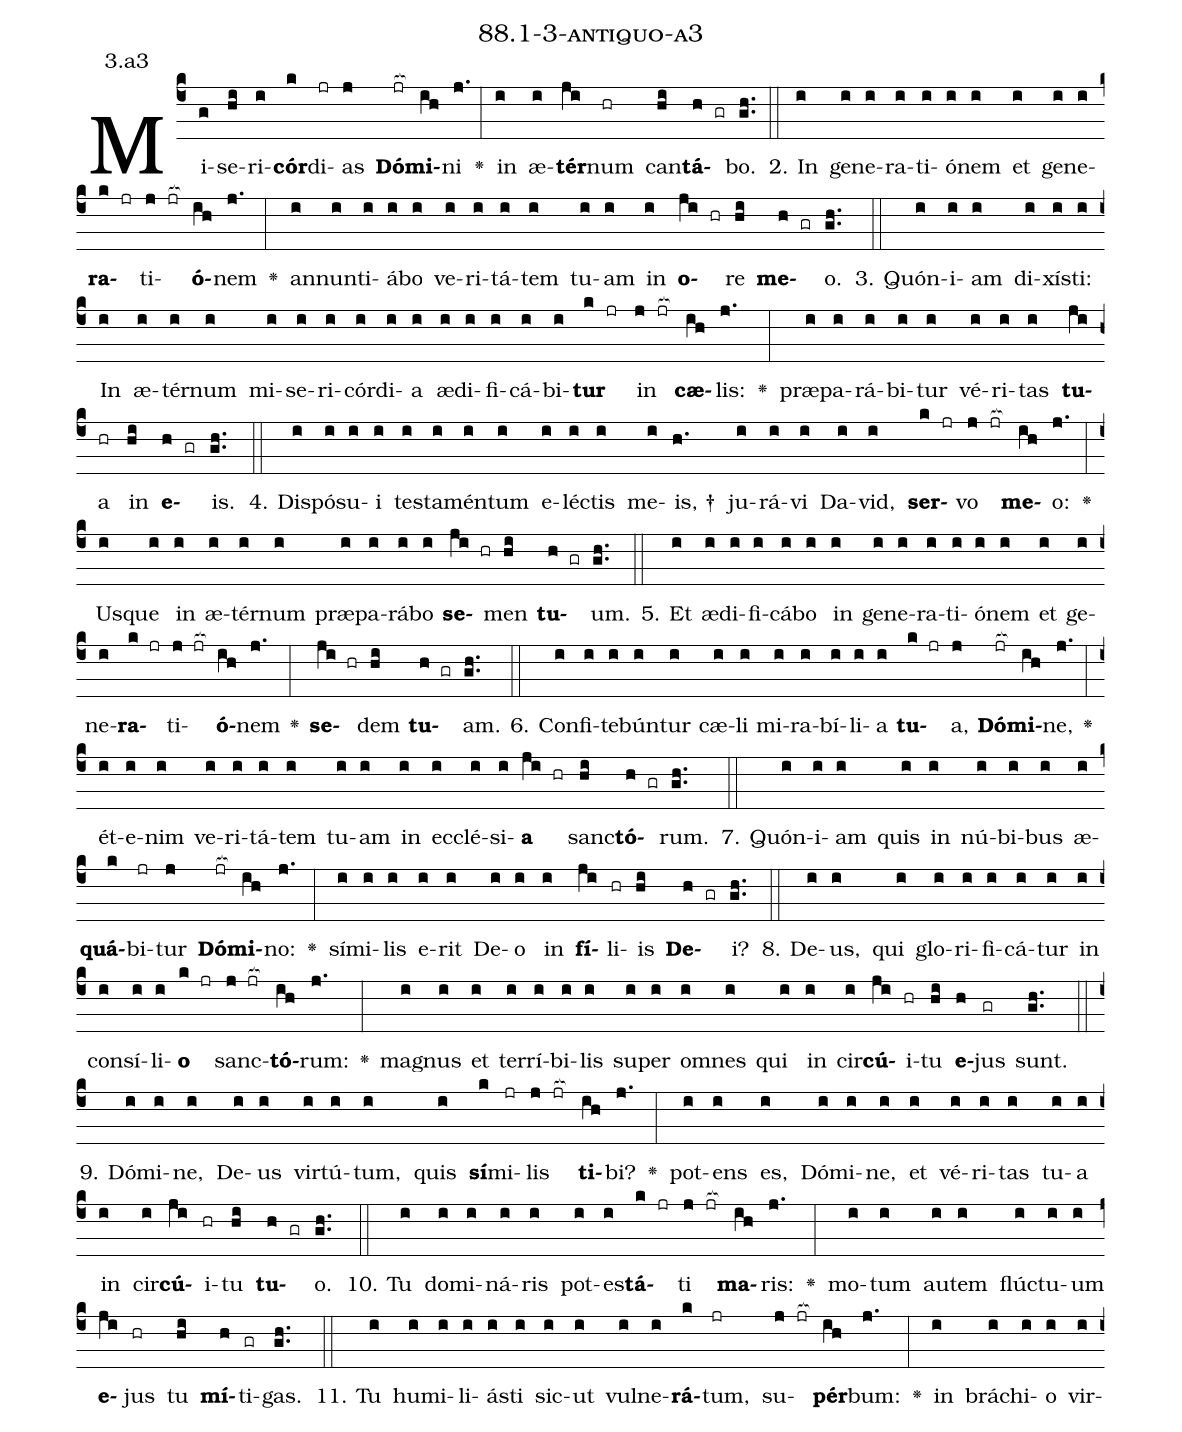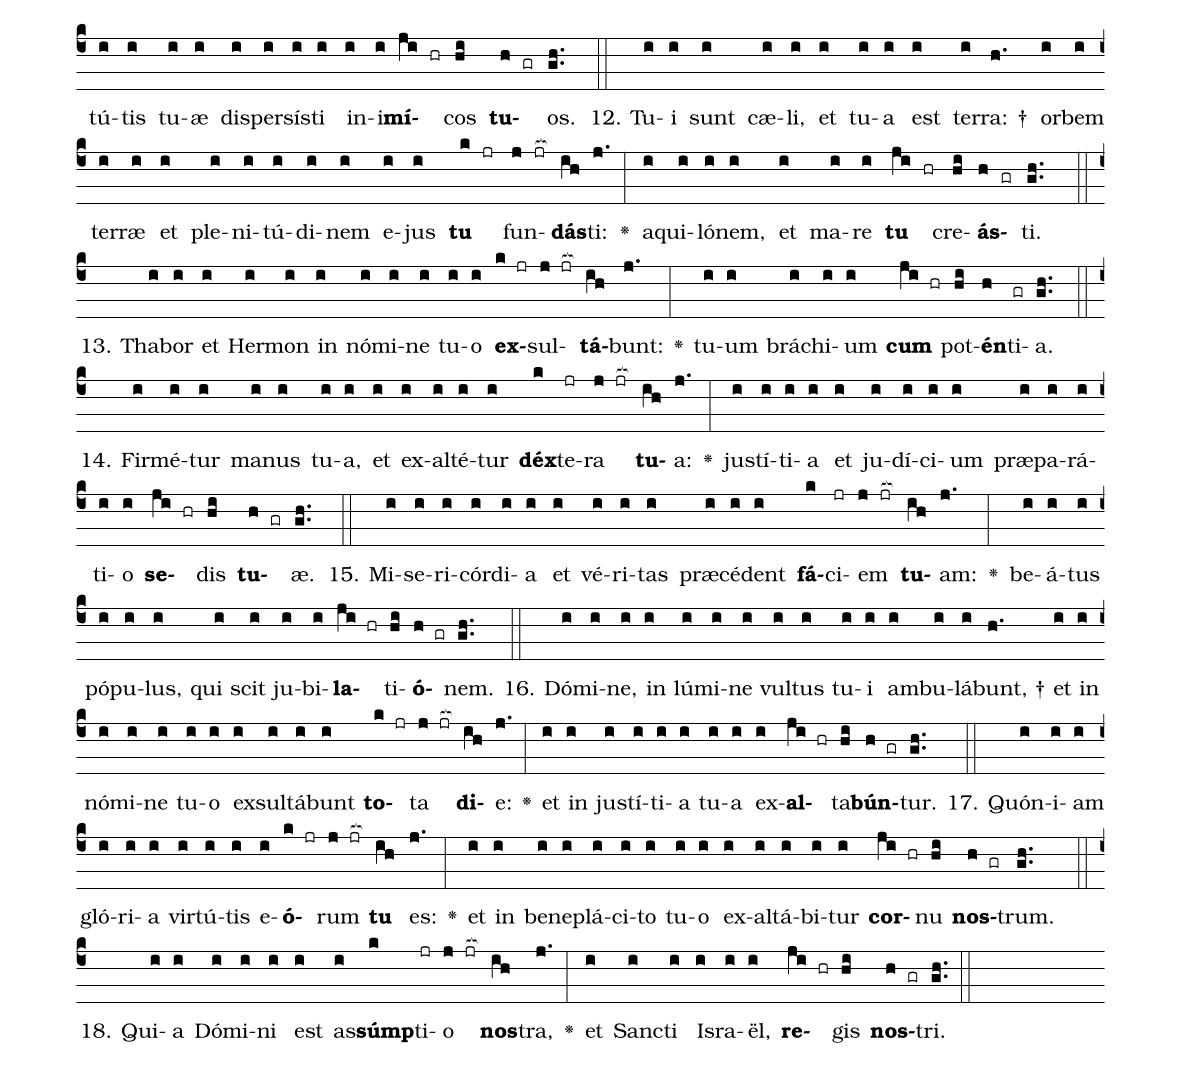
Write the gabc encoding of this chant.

name: 88.1-3-antiquo-a3;
annotation: 3.a3;
%%
(c4)Mi(g)se(hi)ri(i)<b>cór</b>(k)di(jr)as(j) <b>Dó</b>(jr[ocb:1{])<b>mi</b>(ih[ocb:0}])ni(j.) <v>\greheightstar</v>(:) in(i) æ(i)<b>tér</b>(ji)num(hr) can(hi)<b>tá</b>(h gr)bo.(gh..) (::)
2. In(i) ge(i)ne(i)ra(i)ti(i)ó(i)nem(i) et(i) ge(i)ne(i)<b>ra</b>(k jr)ti(j jr[ocb:1{])<b>ó</b>(ih[ocb:0}])nem(j.) <v>\greheightstar</v>(:) an(i)nun(i)ti(i)á(i)bo(i) ve(i)ri(i)tá(i)tem(i) tu(i)am(i) in(i) <b>o</b>(ji hr)re(hi) <b>me</b>(h gr)o.(gh..) (::)
3. Quón(i)i(i)am(i) di(i)xís(i)ti:(i) In(i) æ(i)tér(i)num(i) mi(i)se(i)ri(i)cór(i)di(i)a(i) æ(i)di(i)fi(i)cá(i)bi(i)<b>tur</b>(k jr) in(j jr[ocb:1{]) <b>cæ</b>(ih[ocb:0}])lis:(j.) <v>\greheightstar</v>(:) præ(i)pa(i)rá(i)bi(i)tur(i) vé(i)ri(i)tas(i) <b>tu</b>(ji)a(hr) in(hi) <b>e</b>(h gr)is.(gh..) (::)
4. Dis(i)pó(i)su(i)i(i) tes(i)ta(i)mén(i)tum(i) e(i)léc(i)tis(i) me(i)is, †(h.) ju(i)rá(i)vi(i) Da(i)vid,(i) <b>ser</b>(k jr)vo(j jr[ocb:1{]) <b>me</b>(ih[ocb:0}])o:(j.) <v>\greheightstar</v>(:) Us(i)que(i) in(i) æ(i)tér(i)num(i) præ(i)pa(i)rá(i)bo(i) <b>se</b>(ji hr)men(hi) <b>tu</b>(h gr)um.(gh..) (::)
5. Et(i) æ(i)di(i)fi(i)cá(i)bo(i) in(i) ge(i)ne(i)ra(i)ti(i)ó(i)nem(i) et(i) ge(i)ne(i)<b>ra</b>(k jr)ti(j jr[ocb:1{])<b>ó</b>(ih[ocb:0}])nem(j.) <v>\greheightstar</v>(:) <b>se</b>(ji hr)dem(hi) <b>tu</b>(h gr)am.(gh..) (::)
6. Con(i)fi(i)te(i)bún(i)tur(i) cæ(i)li(i) mi(i)ra(i)bí(i)li(i)a(i) <b>tu</b>(k jr)a,(j) <b>Dó</b>(jr[ocb:1{])<b>mi</b>(ih[ocb:0}])ne,(j.) <v>\greheightstar</v>(:) ét(i)e(i)nim(i) ve(i)ri(i)tá(i)tem(i) tu(i)am(i) in(i) ec(i)clé(i)si(i)<b>a</b>(ji hr) sanc(hi)<b>tó</b>(h gr)rum.(gh..) (::)
7. Quón(i)i(i)am(i) quis(i) in(i) nú(i)bi(i)bus(i) æ(i)<b>quá</b>(k)bi(jr)tur(j) <b>Dó</b>(jr[ocb:1{])<b>mi</b>(ih[ocb:0}])no:(j.) <v>\greheightstar</v>(:) sí(i)mi(i)lis(i) e(i)rit(i) De(i)o(i) in(i) <b>fí</b>(ji)li(hr)is(hi) <b>De</b>(h gr)i?(gh..) (::)
8. De(i)us,(i) qui(i) glo(i)ri(i)fi(i)cá(i)tur(i) in(i) con(i)sí(i)li(i)<b>o</b>(k jr) sanc(j jr[ocb:1{])<b>tó</b>(ih[ocb:0}])rum:(j.) <v>\greheightstar</v>(:) ma(i)gnus(i) et(i) ter(i)rí(i)bi(i)lis(i) su(i)per(i) om(i)nes(i) qui(i) in(i) cir(i)<b>cú</b>(ji)i(hr)tu(hi) <b>e</b>(h)jus(gr) sunt.(gh..) (::)
9. Dó(i)mi(i)ne,(i) De(i)us(i) vir(i)tú(i)tum,(i) quis(i) <b>sí</b>(k)mi(jr)lis(j jr[ocb:1{]) <b>ti</b>(ih[ocb:0}])bi?(j.) <v>\greheightstar</v>(:) pot(i)ens(i) es,(i) Dó(i)mi(i)ne,(i) et(i) vé(i)ri(i)tas(i) tu(i)a(i) in(i) cir(i)<b>cú</b>(ji)i(hr)tu(hi) <b>tu</b>(h gr)o.(gh..) (::)
10. Tu(i) do(i)mi(i)ná(i)ris(i) pot(i)es(i)<b>tá</b>(k jr)ti(j jr[ocb:1{]) <b>ma</b>(ih[ocb:0}])ris:(j.) <v>\greheightstar</v>(:) mo(i)tum(i) au(i)tem(i) flúc(i)tu(i)um(i) <b>e</b>(ji)jus(hr) tu(hi) <b>mí</b>(h)ti(gr)gas.(gh..) (::)
11. Tu(i) hu(i)mi(i)li(i)ás(i)ti(i) sic(i)ut(i) vul(i)ne(i)<b>rá</b>(k)tum,(jr) su(j jr[ocb:1{])<b>pér</b>(ih[ocb:0}])bum:(j.) <v>\greheightstar</v>(:) in(i) brá(i)chi(i)o(i) vir(i)tú(i)tis(i) tu(i)æ(i) di(i)sper(i)sís(i)ti(i) in(i)i(i)<b>mí</b>(ji hr)cos(hi) <b>tu</b>(h gr)os.(gh..) (::)
12. Tu(i)i(i) sunt(i) cæ(i)li,(i) et(i) tu(i)a(i) est(i) ter(i)ra: †(h.) or(i)bem(i) ter(i)ræ(i) et(i) ple(i)ni(i)tú(i)di(i)nem(i) e(i)jus(i) <b>tu</b>(k jr) fun(j jr[ocb:1{])<b>dás</b>(ih[ocb:0}])ti:(j.) <v>\greheightstar</v>(:) a(i)qui(i)ló(i)nem,(i) et(i) ma(i)re(i) <b>tu</b>(ji hr) cre(hi)<b>ás</b>(h gr)ti.(gh..) (::)
13. Tha(i)bor(i) et(i) Her(i)mon(i) in(i) nó(i)mi(i)ne(i) tu(i)o(i) <b>ex</b>(k jr)sul(j jr[ocb:1{])<b>tá</b>(ih[ocb:0}])bunt:(j.) <v>\greheightstar</v>(:) tu(i)um(i) brá(i)chi(i)um(i) <b>cum</b>(ji hr) pot(hi)<b>én</b>(h)ti(gr)a.(gh..) (::)
14. Fir(i)mé(i)tur(i) ma(i)nus(i) tu(i)a,(i) et(i) ex(i)al(i)té(i)tur(i) <b>déx</b>(k)te(jr)ra(j jr[ocb:1{]) <b>tu</b>(ih[ocb:0}])a:(j.) <v>\greheightstar</v>(:) jus(i)tí(i)ti(i)a(i) et(i) ju(i)dí(i)ci(i)um(i) præ(i)pa(i)rá(i)ti(i)o(i) <b>se</b>(ji hr)dis(hi) <b>tu</b>(h gr)æ.(gh..) (::)
15. Mi(i)se(i)ri(i)cór(i)di(i)a(i) et(i) vé(i)ri(i)tas(i) præ(i)cé(i)dent(i) <b>fá</b>(k)ci(jr)em(j jr[ocb:1{]) <b>tu</b>(ih[ocb:0}])am:(j.) <v>\greheightstar</v>(:) be(i)á(i)tus(i) pó(i)pu(i)lus,(i) qui(i) scit(i) ju(i)bi(i)<b>la</b>(ji hr)ti(hi)<b>ó</b>(h gr)nem.(gh..) (::)
16. Dó(i)mi(i)ne,(i) in(i) lú(i)mi(i)ne(i) vul(i)tus(i) tu(i)i(i) am(i)bu(i)lá(i)bunt, †(h.) et(i) in(i) nó(i)mi(i)ne(i) tu(i)o(i) ex(i)sul(i)tá(i)bunt(i) <b>to</b>(k jr)ta(j jr[ocb:1{]) <b>di</b>(ih[ocb:0}])e:(j.) <v>\greheightstar</v>(:) et(i) in(i) jus(i)tí(i)ti(i)a(i) tu(i)a(i) ex(i)<b>al</b>(ji hr)ta(hi)<b>bún</b>(h gr)tur.(gh..) (::)
17. Quón(i)i(i)am(i) gló(i)ri(i)a(i) vir(i)tú(i)tis(i) e(i)<b>ó</b>(k jr)rum(j jr[ocb:1{]) <b>tu</b>(ih[ocb:0}]) es:(j.) <v>\greheightstar</v>(:) et(i) in(i) be(i)ne(i)plá(i)ci(i)to(i) tu(i)o(i) ex(i)al(i)tá(i)bi(i)tur(i) <b>cor</b>(ji hr)nu(hi) <b>nos</b>(h gr)trum.(gh..) (::)
18. Qui(i)a(i) Dó(i)mi(i)ni(i) est(i) as(i)<b>súmp</b>(k)ti(jr)o(j jr[ocb:1{]) <b>nos</b>(ih[ocb:0}])tra,(j.) <v>\greheightstar</v>(:) et(i) Sanc(i)ti(i) Is(i)ra(i)ël,(i) <b>re</b>(ji hr)gis(hi) <b>nos</b>(h gr)tri.(gh..) (::)
